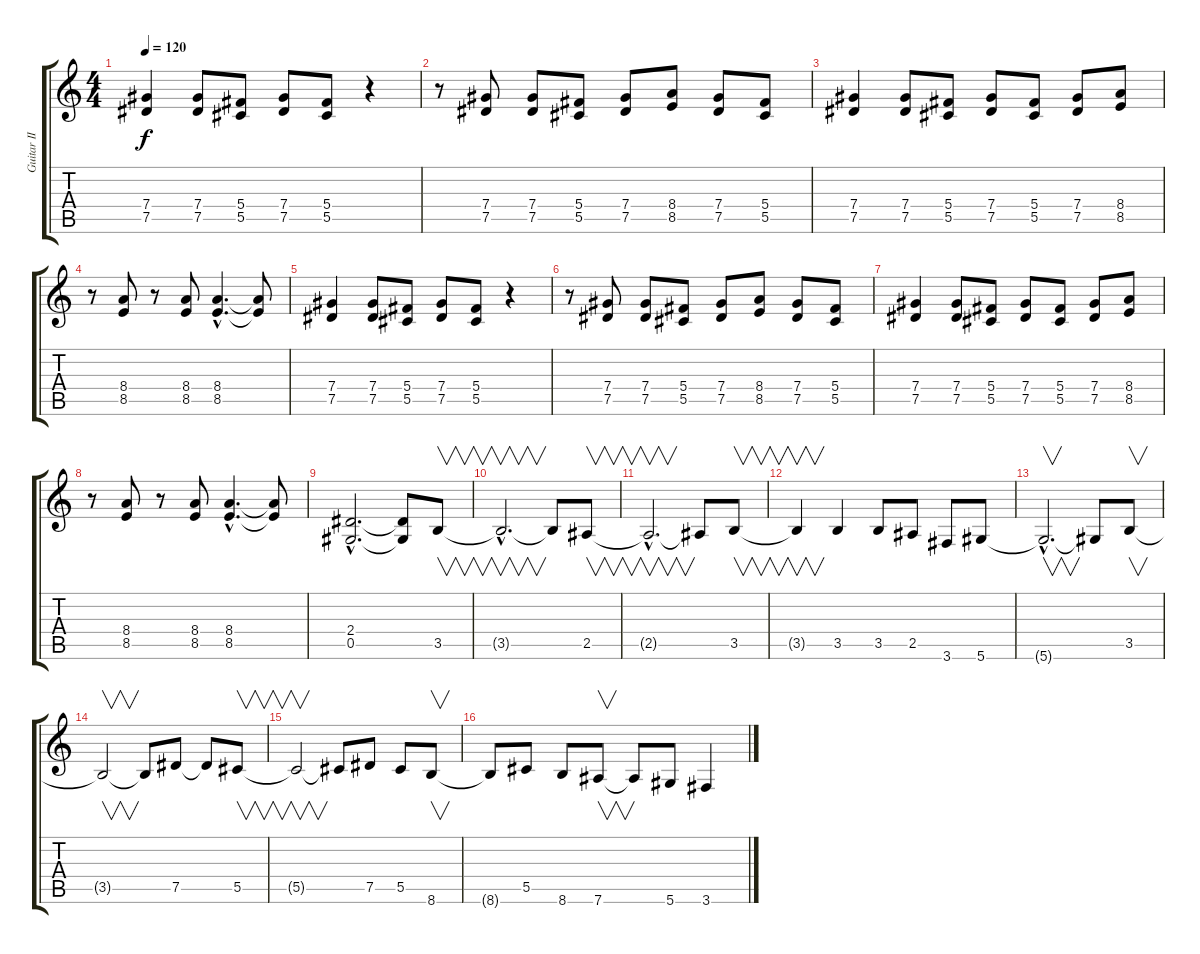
\track ("Guitar II" "Guitar II") {instrument distortionguitar}
\staff {score tabs}
\tuning (Eb4 Bb3 Gb3 Db3 Ab2 Eb2) {hide}
\ts (4 4)
\tempo 120
\clef g2
\ks c
(7.4 7.5).4{dy f} (7.4 7.5).8 (5.4 5.5).8 (7.4 7.5).8 (5.4 5.5).8 r.4 |
r.8 (7.4 7.5).8 (7.4 7.5).8 (5.4 5.5).8 (7.4 7.5).8 (8.4 8.5).8 (7.4 7.5).8 (5.4 5.5).8 |
(7.4 7.5).4 (7.4 7.5).8 (5.4 5.5).8 (7.4 7.5).8 (5.4 5.5).8 (7.4 7.5).8 (8.4 8.5).8 |
r.8 (8.4 8.5).8 r.8 (8.4 8.5).8 (8.4{hac} 8.5{hac}).4{d} (8.4{t} 8.5{t}).8 |
(7.4 7.5).4 (7.4 7.5).8 (5.4 5.5).8 (7.4 7.5).8 (5.4 5.5).8 r.4 |
r.8 (7.4 7.5).8 (7.4 7.5).8 (5.4 5.5).8 (7.4 7.5).8 (8.4 8.5).8 (7.4 7.5).8 (5.4 5.5).8 |
(7.4 7.5).4 (7.4 7.5).8 (5.4 5.5).8 (7.4 7.5).8 (5.4 5.5).8 (7.4 7.5).8 (8.4 8.5).8 |
r.8 (8.4 8.5).8 r.8 (8.4 8.5).8 (8.4{hac} 8.5{hac}).4{d} (8.4{t} 8.5{t}).8 |
(2.4{hac} 0.5{hac}).2{d} (2.4{t} 0.5{t}).8 3.5.8{v} |
3.5{hac t}.2{v d} 3.5{t}.8 2.5.8{v} |
2.5{hac t}.2{v d} 2.5{t}.8 3.5.8{v} |
3.5{t}.4{v} 3.5.4 3.5.8 2.5.8 3.6.8 5.6.8 |
5.6{hac t}.2{v d} 5.6{t}.8 3.5.8{v} |
3.5{t}.2{v} 3.5{t}.8 7.5.8 7.5{t}.8 5.5.8{v} |
5.5{t}.2{v} 5.5{t}.8 7.5.8 5.5.8 8.6.8{v} |
8.6{t}.8 5.5.8 8.6.8 7.6.8{v} 7.6{t}.8 5.6.8 3.6.4
